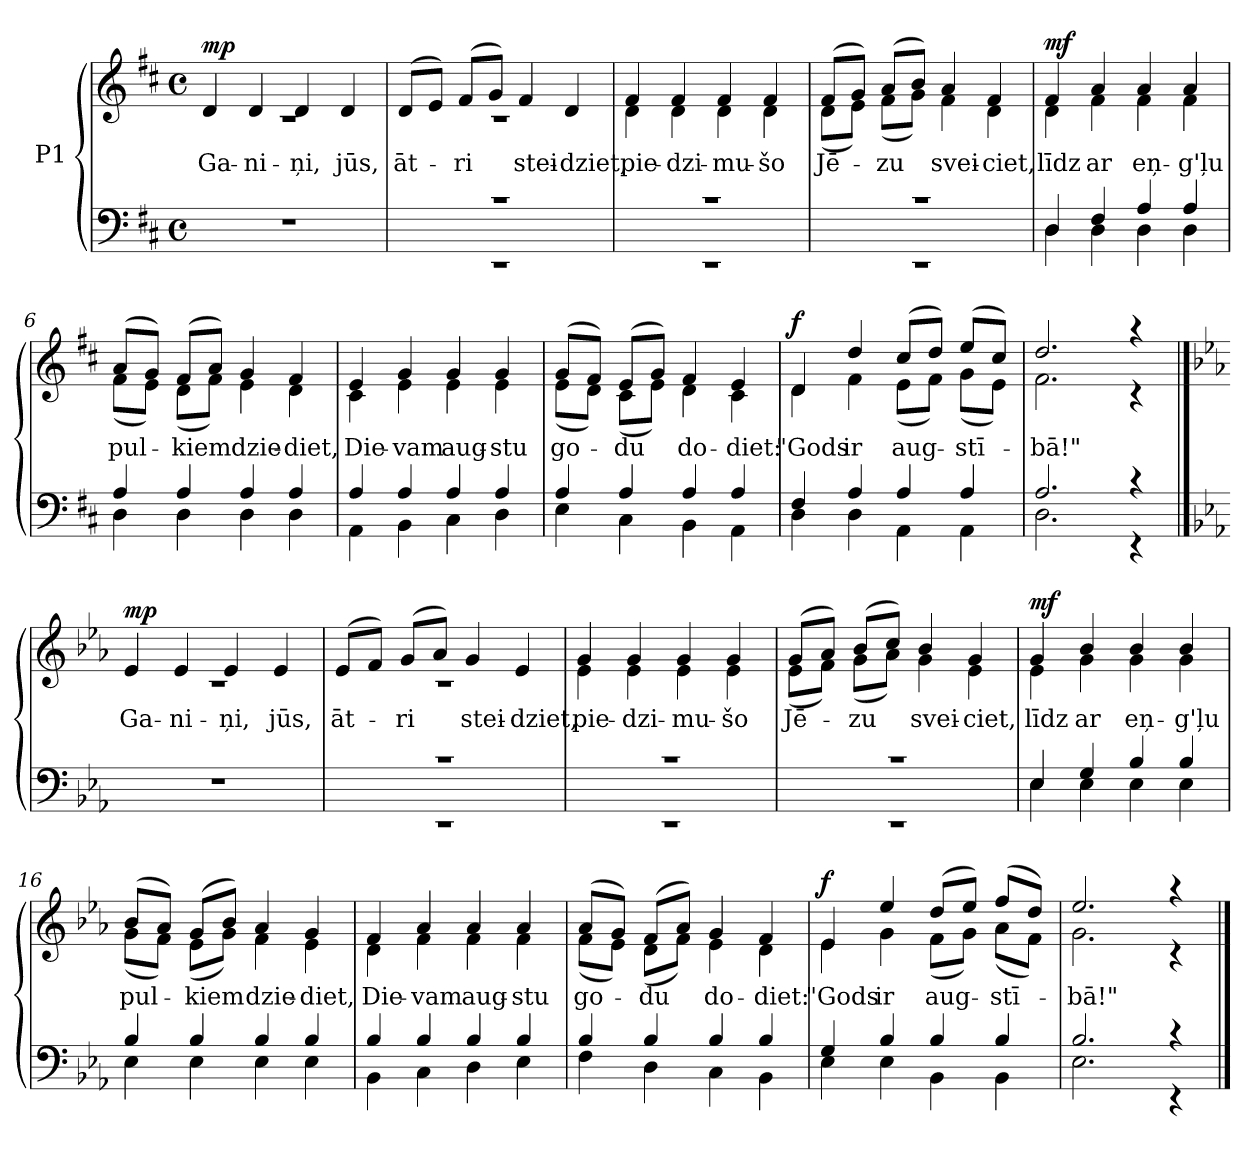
**kern	**kern	**text	**dynam
*part1	*part1	*part1	*part1
*staff2	*staff1	*staff1	*staff1/2
*I"P1	*	*	*
*clefF4	*clefG2	*	*
*k[f#c#]	*k[f#c#]	*	*
*D:	*D:	*	*
*M4/4	*M4/4	*	*
*met(c)	*met(c)	*	*
=1	=1	=1	=1
!	!	!LO:LY:b	!LO:DY:a
*	*^	*	*
1r	4d/	1rc	Ga-	mp
!	!	!	!LO:LY:b	!
.	4d/	.	-ni-	.
!	!	!	!LO:LY:b	!
.	4d/	.	ņi,	.
!	!	!	!LO:LY:b	!
.	4d/	.	jūs,	.
=2	=2	=2	=2	=2
*^	*	*	*	*
!	!	!	!	!LO:LY:b	!
1rc	1rEE	(>8d/L	1rc	-āt-	.
.	.	8e/J)	.	.	.
!	!	!	!	!LO:LY:b	!
.	.	(>8f#/L	.	ri	.
.	.	8g/J)	.	.	.
!	!	!	!	!LO:LY:b	!
.	.	4f#/	.	-stei-	.
!	!	!	!	!LO:LY:b	!
.	.	4d/	.	dziet,	.
=3	=3	=3	=3	=3	=3
!	!	!	!	!LO:LY:b	!
1rc	1rEE	4f#/	4d\	-pie-	.
!	!	!	!	!LO:LY:b	!
.	.	4f#/	4d\	-dzi-	.
!	!	!	!	!LO:LY:b	!
.	.	4f#/	4d\	mu-	.
!	!	!	!	!LO:LY:b	!
.	.	4f#/	4d\	šo	.
=4	=4	=4	=4	=4	=4
!	!	!	!	!LO:LY:b	!
1rc	1rEE	(>8f#/L	(<8d\L	-Jē-	.
.	.	8g/J)	8e\J)	.	.
!	!	!	!	!LO:LY:b	!
.	.	(>8a/L	(<8f#\L	zu	.
.	.	8b/J)	8g\J)	.	.
!	!	!	!	!LO:LY:b	!
.	.	4a/	4f#\	-svei-	.
!	!	!	!	!LO:LY:b	!
.	.	4f#/	4d\	ciet,	.
!!LO:LB:g=z	!!
=5	=5	=5	=5	=5	=5
!	!	!	!	!LO:LY:b	!LO:DY:a
4D/	4D\	4f#/	4d\	līdz	mf
!	!	!	!	!LO:LY:b	!
4F#/	4D\	4a/	4f#\	-ar	.
!	!	!	!	!LO:LY:b	!
4A/	4D\	4a/	4f#\	eņ-	.
!	!	!	!	!LO:LY:b	!
4A/	4D\	4a/	4f#\	g'ļu	.
=6	=6	=6	=6	=6	=6
!	!	!	!	!LO:LY:b	!
4A/	4D\	(>8a/L	(<8f#\L	-pul-	.
.	.	8g/J)	8e\J)	.	.
!	!	!	!	!LO:LY:b	!
4A/	4D\	(>8f#/L	(<8d\L	-kiem	.
.	.	8a/J)	8f#\J)	.	.
!	!	!	!	!LO:LY:b	!
4A/	4D\	4g/	4e\	-dzie-	.
!	!	!	!	!LO:LY:b	!
4A/	4D\	4f#/	4d\	diet,	.
=7	=7	=7	=7	=7	=7
!	!	!	!	!LO:LY:b	!
4A/	4AA\	4e/	4c#\	-Die-	.
!	!	!	!	!LO:LY:b	!
4A/	4BB\	4g/	4e\	vam	.
!	!	!	!	!LO:LY:b	!
4A/	4C#\	4g/	4e\	-aug-	.
!	!	!	!	!LO:LY:b	!
4A/	4D\	4g/	4e\	stu	.
=8	=8	=8	=8	=8	=8
!	!	!	!	!LO:LY:b	!
4A/	4E\	(>8g/L	(<8e\L	-go-	.
.	.	8f#/J)	8d\J)	.	.
!	!	!	!	!LO:LY:b	!
4A/	4C#\	(>8e/L	(<8c#\L	-du	.
.	.	8g/J)	8e\J)	.	.
!	!	!	!	!LO:LY:b	!
4A/	4BB\	4f#/	4d\	-do-	.
!	!	!	!	!LO:LY:b	!
4A/	4AA\	4e/	4c#\	diet:	.
!!LO:LB:g=z	!!
=9	=9	=9	=9	=9	=9
!	!	!	!	!LO:LY:b	!LO:DY:a
4F#/	4D\	4d/	4d\	"Gods	f
!	!	!	!	!LO:LY:b	!
4A/	4D\	4dd/	4f#\	ir	.
!	!	!	!	!LO:LY:b	!
4A/	4AA\	(>8cc#/L	(<8e\L	-aug-	.
.	.	8dd/J)	8f#\J)	.	.
!	!	!	!	!LO:LY:b	!
4A/	4AA\	(>8ee/L	(<8g\L	-stī-	.
.	.	8cc#/J)	8e\J)	.	.
=10	=10	=10	=10	=10	=10
!	!	!	!	!LO:LY:b	!
2.A/	2.D\	2.dd/	2.f#\	bā!"	.
4rc	4rEE	4raa	4rc	.	.
*v	*v	*	*	*	*
!!LO:PB:g=z	!!
==11	==11	==11	==11	==11
*k[b-e-a-]	*k[b-e-a-]	*	*	*
*E-:	*E-:	*	*	*
*^	*	*	*	*
!	!	!	!	!LO:LY:b	!LO:DY:a
*v	*v	*	*	*	*
1r	4e-/	1rc	Ga-	mp
!	!	!	!LO:LY:b	!
.	4e-/	.	-ni-	.
!	!	!	!LO:LY:b	!
.	4e-/	.	ņi,	.
!	!	!	!LO:LY:b	!
.	4e-/	.	jūs,	.
=12	=12	=12	=12	=12
*^	*	*	*	*
!	!	!	!	!LO:LY:b	!
1rc	1rEE	(>8e-/L	1rc	-āt-	.
.	.	8f/J)	.	.	.
!	!	!	!	!LO:LY:b	!
.	.	(>8g/L	.	ri	.
.	.	8a-/J)	.	.	.
!	!	!	!	!LO:LY:b	!
.	.	4g/	.	-stei-	.
!	!	!	!	!LO:LY:b	!
.	.	4e-/	.	dziet,	.
=13	=13	=13	=13	=13	=13
!	!	!	!	!LO:LY:b	!
1rc	1rEE	4g/	4e-\	-pie-	.
!	!	!	!	!LO:LY:b	!
.	.	4g/	4e-\	-dzi-	.
!	!	!	!	!LO:LY:b	!
.	.	4g/	4e-\	mu-	.
!	!	!	!	!LO:LY:b	!
.	.	4g/	4e-\	šo	.
=14	=14	=14	=14	=14	=14
!	!	!	!	!LO:LY:b	!
1rc	1rEE	(>8g/L	(<8e-\L	-Jē-	.
.	.	8a-/J)	8f\J)	.	.
!	!	!	!	!LO:LY:b	!
.	.	(>8b-/L	(<8g\L	zu	.
.	.	8cc/J)	8a-\J)	.	.
!	!	!	!	!LO:LY:b	!
.	.	4b-/	4g\	-svei-	.
!	!	!	!	!LO:LY:b	!
.	.	4g/	4e-\	ciet,	.
!!LO:LB:g=z	!!
=15	=15	=15	=15	=15	=15
!	!	!	!	!LO:LY:b	!LO:DY:a
4E-/	4E-\	4g/	4e-\	līdz	mf
!	!	!	!	!LO:LY:b	!
4G/	4E-\	4b-/	4g\	-ar	.
!	!	!	!	!LO:LY:b	!
4B-/	4E-\	4b-/	4g\	eņ-	.
!	!	!	!	!LO:LY:b	!
4B-/	4E-\	4b-/	4g\	g'ļu	.
=16	=16	=16	=16	=16	=16
!	!	!	!	!LO:LY:b	!
4B-/	4E-\	(>8b-/L	(<8g\L	-pul-	.
.	.	8a-/J)	8f\J)	.	.
!	!	!	!	!LO:LY:b	!
4B-/	4E-\	(>8g/L	(<8e-\L	-kiem	.
.	.	8b-/J)	8g\J)	.	.
!	!	!	!	!LO:LY:b	!
4B-/	4E-\	4a-/	4f\	-dzie-	.
!	!	!	!	!LO:LY:b	!
4B-/	4E-\	4g/	4e-\	diet,	.
=17	=17	=17	=17	=17	=17
!	!	!	!	!LO:LY:b	!
4B-/	4BB-\	4f/	4d\	-Die-	.
!	!	!	!	!LO:LY:b	!
4B-/	4C\	4a-/	4f\	vam	.
!	!	!	!	!LO:LY:b	!
4B-/	4D\	4a-/	4f\	-aug-	.
!	!	!	!	!LO:LY:b	!
4B-/	4E-\	4a-/	4f\	stu	.
=18	=18	=18	=18	=18	=18
!	!	!	!	!LO:LY:b	!
4B-/	4F\	(>8a-/L	(<8f\L	-go-	.
.	.	8g/J)	8e-\J)	.	.
!	!	!	!	!LO:LY:b	!
4B-/	4D\	(>8f/L	(<8d\L	-du	.
.	.	8a-/J)	8f\J)	.	.
!	!	!	!	!LO:LY:b	!
4B-/	4C\	4g/	4e-\	-do-	.
!	!	!	!	!LO:LY:b	!
4B-/	4BB-\	4f/	4d\	diet:	.
!!LO:LB:g=z	!!
=19	=19	=19	=19	=19	=19
!	!	!	!	!LO:LY:b	!LO:DY:a
4G/	4E-\	4e-/	4e-\	"Gods	f
!	!	!	!	!LO:LY:b	!
4B-/	4E-\	4ee-/	4g\	ir	.
!	!	!	!	!LO:LY:b	!
4B-/	4BB-\	(>8dd/L	(<8f\L	-aug-	.
.	.	8ee-/J)	8g\J)	.	.
!	!	!	!	!LO:LY:b	!
4B-/	4BB-\	(>8ff/L	(<8a-\L	-stī-	.
.	.	8dd/J)	8f\J)	.	.
=20	=20	=20	=20	=20	=20
!	!	!	!	!LO:LY:b	!
2.B-/	2.E-\	2.ee-/	2.g\	bā!"	.
4rc	4rEE	4raa	4rc	.	.
*v	*v	*	*	*	*
*	*v	*v	*	*
==	==	==	==
*-	*-	*-	*-
